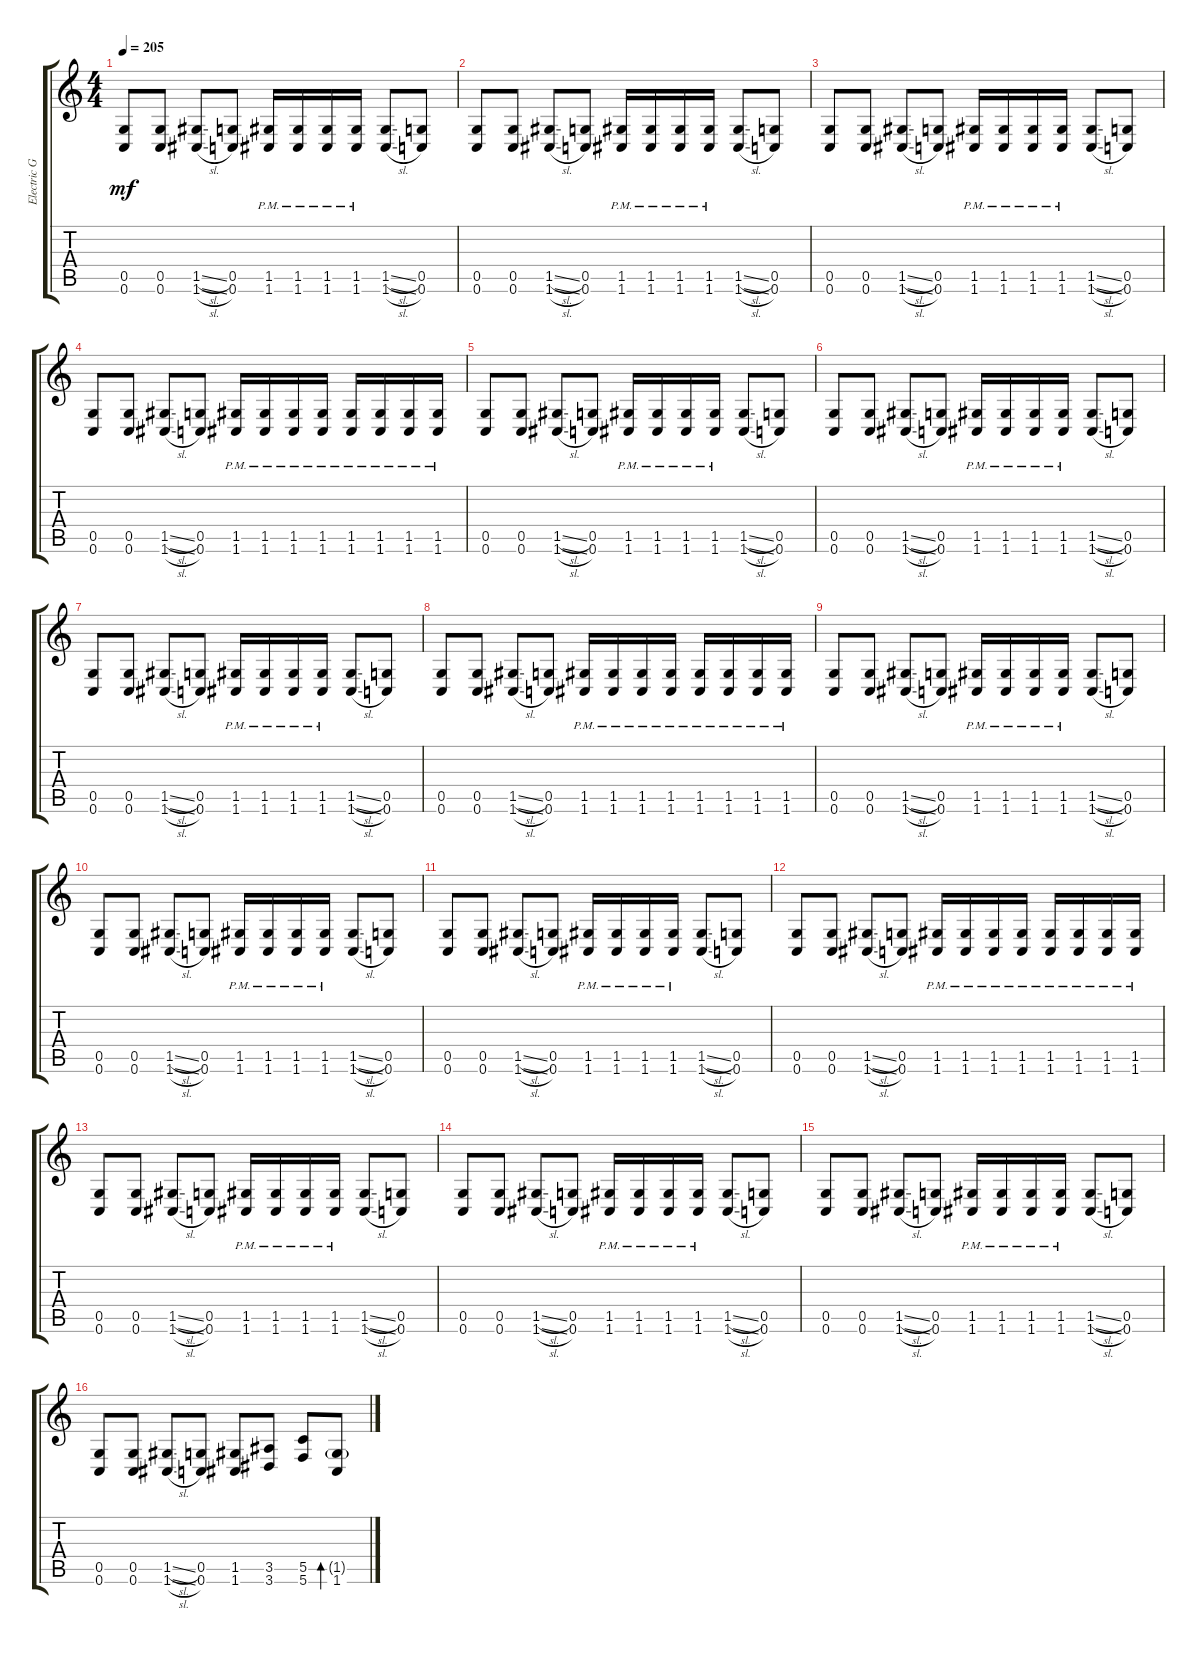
\track ("Electric Guitar" "Electric G") {instrument distortionguitar}
\staff {score tabs}
\tuning (D4 A3 F3 C3 G2 C2) {hide}
\ts (4 4)
\tempo 205
\clef g2
\ks c
(0.5 0.6).8{dy mf} (0.5 0.6).8 (1.5{sl} 1.6{sl}).8 (0.5 0.6).8 (1.5{pm} 1.6{pm}).16 (1.5{pm} 1.6{pm}).16 (1.5{pm} 1.6{pm}).16 (1.5{pm} 1.6{pm}).16 (1.5{sl} 1.6{sl}).8 (0.5 0.6).8 |
(0.5 0.6).8 (0.5 0.6).8 (1.5{sl} 1.6{sl}).8 (0.5 0.6).8 (1.5{pm} 1.6{pm}).16 (1.5{pm} 1.6{pm}).16 (1.5{pm} 1.6{pm}).16 (1.5{pm} 1.6{pm}).16 (1.5{sl} 1.6{sl}).8 (0.5 0.6).8 |
(0.5 0.6).8 (0.5 0.6).8 (1.5{sl} 1.6{sl}).8 (0.5 0.6).8 (1.5{pm} 1.6{pm}).16 (1.5{pm} 1.6{pm}).16 (1.5{pm} 1.6{pm}).16 (1.5{pm} 1.6{pm}).16 (1.5{sl} 1.6{sl}).8 (0.5 0.6).8 |
(0.5 0.6).8 (0.5 0.6).8 (1.5{sl} 1.6{sl}).8 (0.5 0.6).8 (1.5{pm} 1.6{pm}).16 (1.5{pm} 1.6{pm}).16 (1.5{pm} 1.6{pm}).16 (1.5{pm} 1.6{pm}).16 (1.5{pm} 1.6{pm}).16 (1.5{pm} 1.6{pm}).16 (1.5{pm} 1.6{pm}).16 (1.5{pm} 1.6{pm}).16 |
(0.5 0.6).8 (0.5 0.6).8 (1.5{sl} 1.6{sl}).8 (0.5 0.6).8 (1.5{pm} 1.6{pm}).16 (1.5{pm} 1.6{pm}).16 (1.5{pm} 1.6{pm}).16 (1.5{pm} 1.6{pm}).16 (1.5{sl} 1.6{sl}).8 (0.5 0.6).8 |
(0.5 0.6).8 (0.5 0.6).8 (1.5{sl} 1.6{sl}).8 (0.5 0.6).8 (1.5{pm} 1.6{pm}).16 (1.5{pm} 1.6{pm}).16 (1.5{pm} 1.6{pm}).16 (1.5{pm} 1.6{pm}).16 (1.5{sl} 1.6{sl}).8 (0.5 0.6).8 |
(0.5 0.6).8 (0.5 0.6).8 (1.5{sl} 1.6{sl}).8 (0.5 0.6).8 (1.5{pm} 1.6{pm}).16 (1.5{pm} 1.6{pm}).16 (1.5{pm} 1.6{pm}).16 (1.5{pm} 1.6{pm}).16 (1.5{sl} 1.6{sl}).8 (0.5 0.6).8 |
(0.5 0.6).8 (0.5 0.6).8 (1.5{sl} 1.6{sl}).8 (0.5 0.6).8 (1.5{pm} 1.6{pm}).16 (1.5{pm} 1.6{pm}).16 (1.5{pm} 1.6{pm}).16 (1.5{pm} 1.6{pm}).16 (1.5{pm} 1.6{pm}).16 (1.5{pm} 1.6{pm}).16 (1.5{pm} 1.6{pm}).16 (1.5{pm} 1.6{pm}).16 |
(0.5 0.6).8 (0.5 0.6).8 (1.5{sl} 1.6{sl}).8 (0.5 0.6).8 (1.5{pm} 1.6{pm}).16 (1.5{pm} 1.6{pm}).16 (1.5{pm} 1.6{pm}).16 (1.5{pm} 1.6{pm}).16 (1.5{sl} 1.6{sl}).8 (0.5 0.6).8 |
(0.5 0.6).8 (0.5 0.6).8 (1.5{sl} 1.6{sl}).8 (0.5 0.6).8 (1.5{pm} 1.6{pm}).16 (1.5{pm} 1.6{pm}).16 (1.5{pm} 1.6{pm}).16 (1.5{pm} 1.6{pm}).16 (1.5{sl} 1.6{sl}).8 (0.5 0.6).8 |
(0.5 0.6).8 (0.5 0.6).8 (1.5{sl} 1.6{sl}).8 (0.5 0.6).8 (1.5{pm} 1.6{pm}).16 (1.5{pm} 1.6{pm}).16 (1.5{pm} 1.6{pm}).16 (1.5{pm} 1.6{pm}).16 (1.5{sl} 1.6{sl}).8 (0.5 0.6).8 |
(0.5 0.6).8 (0.5 0.6).8 (1.5{sl} 1.6{sl}).8 (0.5 0.6).8 (1.5{pm} 1.6{pm}).16 (1.5{pm} 1.6{pm}).16 (1.5{pm} 1.6{pm}).16 (1.5{pm} 1.6{pm}).16 (1.5{pm} 1.6{pm}).16 (1.5{pm} 1.6{pm}).16 (1.5{pm} 1.6{pm}).16 (1.5{pm} 1.6{pm}).16 |
(0.5 0.6).8 (0.5 0.6).8 (1.5{sl} 1.6{sl}).8 (0.5 0.6).8 (1.5{pm} 1.6{pm}).16 (1.5{pm} 1.6{pm}).16 (1.5{pm} 1.6{pm}).16 (1.5{pm} 1.6{pm}).16 (1.5{sl} 1.6{sl}).8 (0.5 0.6).8 |
(0.5 0.6).8 (0.5 0.6).8 (1.5{sl} 1.6{sl}).8 (0.5 0.6).8 (1.5{pm} 1.6{pm}).16 (1.5{pm} 1.6{pm}).16 (1.5{pm} 1.6{pm}).16 (1.5{pm} 1.6{pm}).16 (1.5{sl} 1.6{sl}).8 (0.5 0.6).8 |
(0.5 0.6).8 (0.5 0.6).8 (1.5{sl} 1.6{sl}).8 (0.5 0.6).8 (1.5{pm} 1.6{pm}).16 (1.5{pm} 1.6{pm}).16 (1.5{pm} 1.6{pm}).16 (1.5{pm} 1.6{pm}).16 (1.5{sl} 1.6{sl}).8 (0.5 0.6).8 |
(0.5 0.6).8 (0.5 0.6).8 (1.5{sl} 1.6{sl}).8 (0.5 0.6).8 (1.5 1.6).8 (3.5 3.6).8 (5.5 5.6).8 (1.5{g} 1.6).8{bd 480 instrument electricguitarclean}
